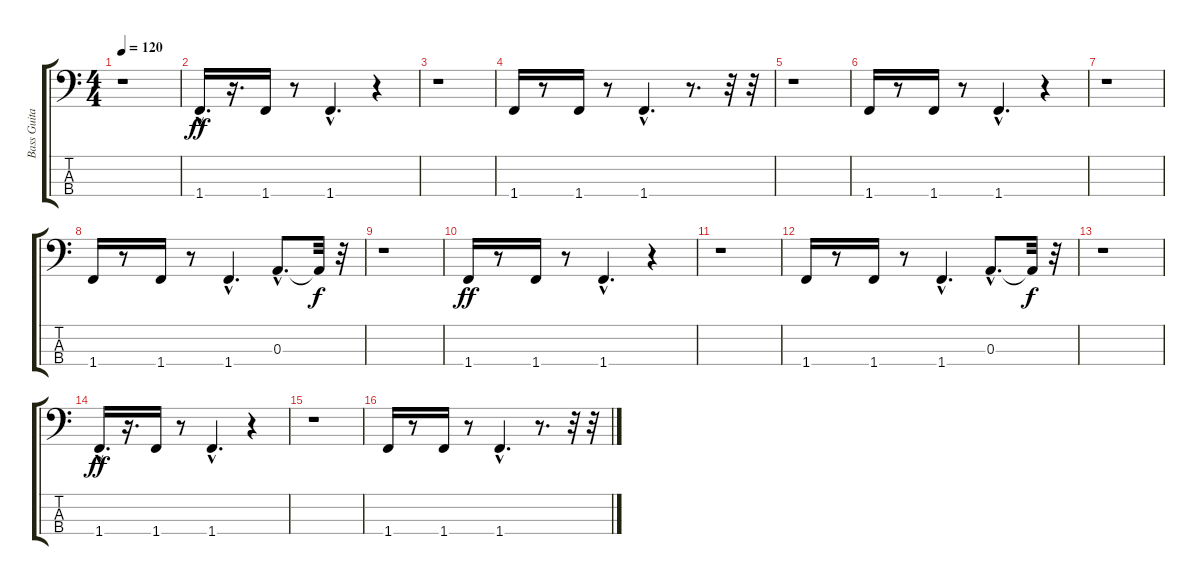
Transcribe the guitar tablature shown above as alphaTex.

\track ("Bass Guitar" "Bass Guita") {instrument electricbassfinger}
\staff {score tabs}
\tuning (G2 D2 A1 E1) {hide}
\ts (4 4)
\tempo 120
\clef f4
\ks c
r.1{dy f} |
1.4{hac}.16{d dy ff} r.16{d} 1.4.16 r.8 1.4{hac}.4{d} r.4 |
r.1 |
1.4.16 r.8 1.4.16 r.8 1.4{hac}.4{d} r.8{d} r.32 r.32 |
r.1 |
1.4.16 r.8 1.4.16 r.8 1.4{hac}.4{d} r.4 |
r.1 |
1.4.16 r.8 1.4.16 r.8 1.4{hac}.4{d} 0.3{hac}.8{d} 0.3{t}.32{dy f} r.32 |
r.1 |
1.4.16{dy ff} r.8 1.4.16 r.8 1.4{hac}.4{d} r.4 |
r.1 |
1.4.16 r.8 1.4.16 r.8 1.4{hac}.4{d} 0.3{hac}.8{d} 0.3{t}.32{dy f} r.32 |
r.1 |
1.4{hac}.16{d dy ff} r.16{d} 1.4.16 r.8 1.4{hac}.4{d} r.4 |
r.1 |
1.4.16 r.8 1.4.16 r.8 1.4{hac}.4{d} r.8{d} r.32 r.32
